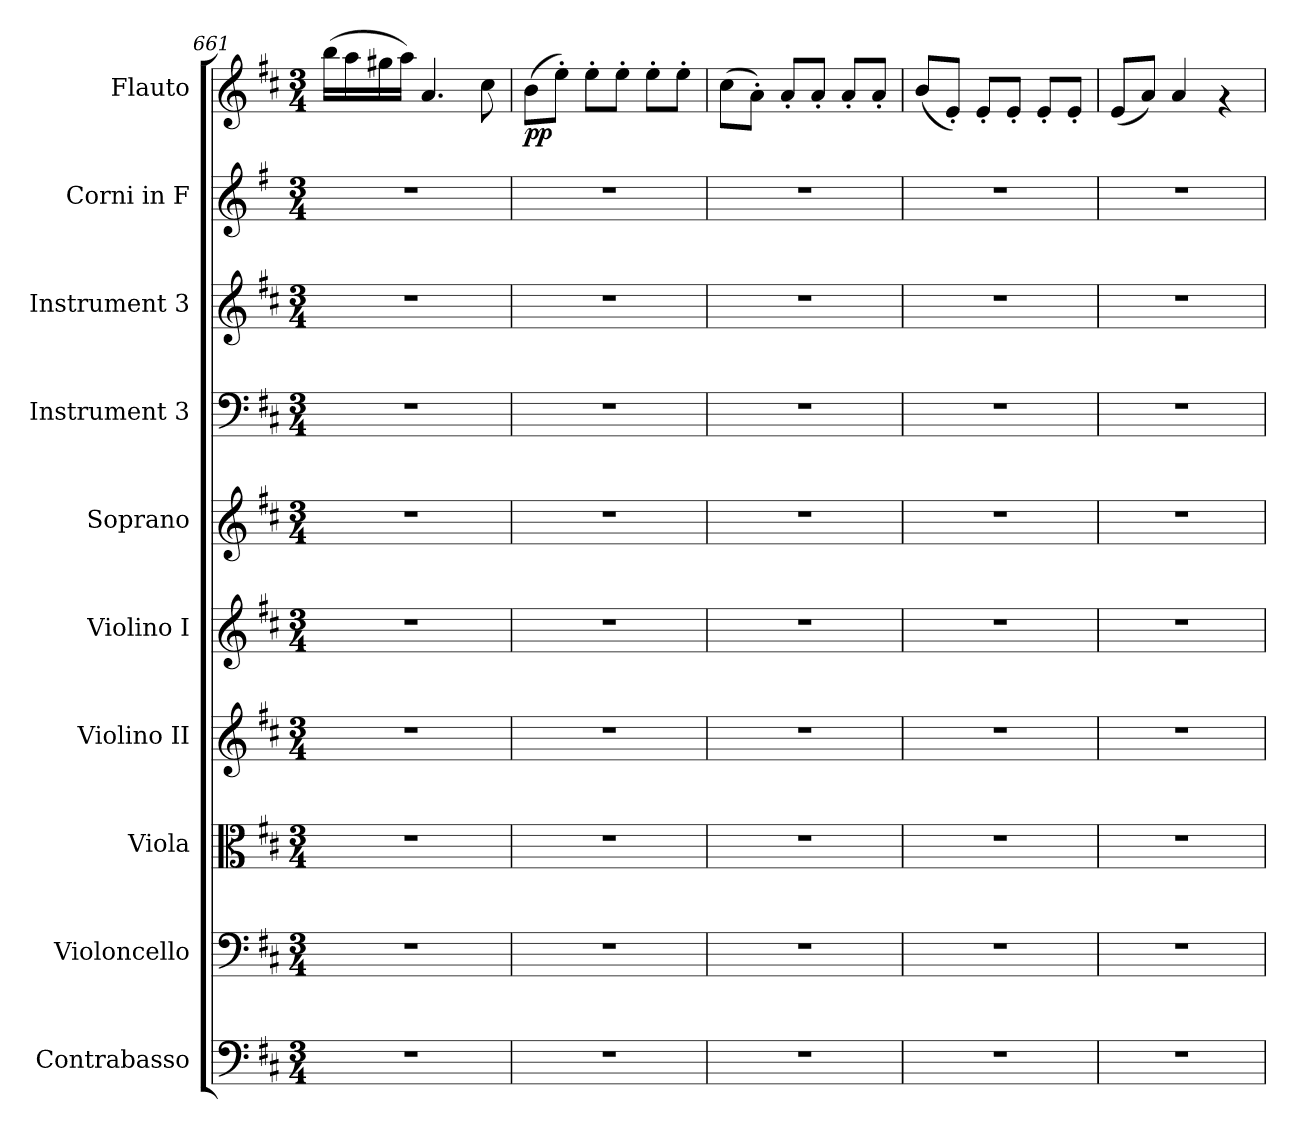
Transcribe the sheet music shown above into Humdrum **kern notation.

**kern	**kern	**kern	**kern	**kern	**kern	**kern	**kern	**kern	**kern	**dynam
*part10	*part9	*part8	*part7	*part6	*part5	*part4	*part3	*part2	*part1	*part1
*staff10	*staff9	*staff8	*staff7	*staff6	*staff5	*staff4	*staff3	*staff2	*staff1	*staff1
*I"Contrabasso	*I"Violoncello	*I"Viola	*I"Violino II	*I"Violino I	*I"Soprano	*I"Instrument 3	*I"Instrument 3	*I"Corni in F	*I"Flauto	*
*I'Cb.	*I'Vc.	*I'Vla.	*I'Vln. II	*I'Vln. I	*I'S	*	*	*I'Cor.	*I'Fl.	*
*clefF4	*clefF4	*clefC3	*clefG2	*clefG2	*clefG2	*clefF4	*clefG2	*clefG2	*clefG2	*
*ITrd1c2	*ITrd1c2	*ITrd1c2	*ITrd1c2	*ITrd1c2	*ITrd1c2	*ITrd1c2	*ITrd1c2	*ITrd4c7	*ITrd1c2	*
*k[]	*k[]	*k[]	*k[]	*k[]	*k[]	*k[]	*k[]	*k[]	*k[]	*
*C:	*C:	*C:	*C:	*C:	*C:	*C:	*C:	*C:	*C:	*
*M3/4	*M3/4	*M3/4	*M3/4	*M3/4	*M3/4	*M3/4	*M3/4	*M3/4	*M3/4	*
=661	=661	=661	=661	=661	=661	=661	=661	=661	=661	=661
2.r	2.r	2.r	2.r	2.r	2.r	2.r	2.r	2.r	(>16aa\L	.
.	.	.	.	.	.	.	.	.	16gg\	.
.	.	.	.	.	.	.	.	.	16ff#X\	.
.	.	.	.	.	.	.	.	.	16gg\J)	.
.	.	.	.	.	.	.	.	.	4.g/	.
.	.	.	.	.	.	.	.	.	8b\	.
=662	=662	=662	=662	=662	=662	=662	=662	=662	=662	=662
!	!	!	!	!	!	!	!	!	!	!LO:DY:b
2.r	2.r	2.r	2.r	2.r	2.r	2.r	2.r	2.r	(>8a\L	pp
.	.	.	.	.	.	.	.	.	8dd'>\J)	.
.	.	.	.	.	.	.	.	.	8dd'>\L	.
.	.	.	.	.	.	.	.	.	8dd'>\J	.
.	.	.	.	.	.	.	.	.	8dd'>\L	.
.	.	.	.	.	.	.	.	.	8dd'>\J	.
=663	=663	=663	=663	=663	=663	=663	=663	=663	=663	=663
2.r	2.r	2.r	2.r	2.r	2.r	2.r	2.r	2.r	(>8b\L	.
.	.	.	.	.	.	.	.	.	8g'>\J)	.
.	.	.	.	.	.	.	.	.	8g'</L	.
.	.	.	.	.	.	.	.	.	8g'</J	.
.	.	.	.	.	.	.	.	.	8g'</L	.
.	.	.	.	.	.	.	.	.	8g'</J	.
=664	=664	=664	=664	=664	=664	=664	=664	=664	=664	=664
2.r	2.r	2.r	2.r	2.r	2.r	2.r	2.r	2.r	(<8a/L	.
.	.	.	.	.	.	.	.	.	8d'</J)	.
.	.	.	.	.	.	.	.	.	8d'</L	.
.	.	.	.	.	.	.	.	.	8d'</J	.
.	.	.	.	.	.	.	.	.	8d'</L	.
.	.	.	.	.	.	.	.	.	8d'</J	.
=665	=665	=665	=665	=665	=665	=665	=665	=665	=665	=665
2.r	2.r	2.r	2.r	2.r	2.r	2.r	2.r	2.r	(<8d/L	.
.	.	.	.	.	.	.	.	.	8g/J)	.
.	.	.	.	.	.	.	.	.	4g/	.
.	.	.	.	.	.	.	.	.	4rf	.
=	=	=	=	=	=	=	=	=	=	=
*-	*-	*-	*-	*-	*-	*-	*-	*-	*-	*-
